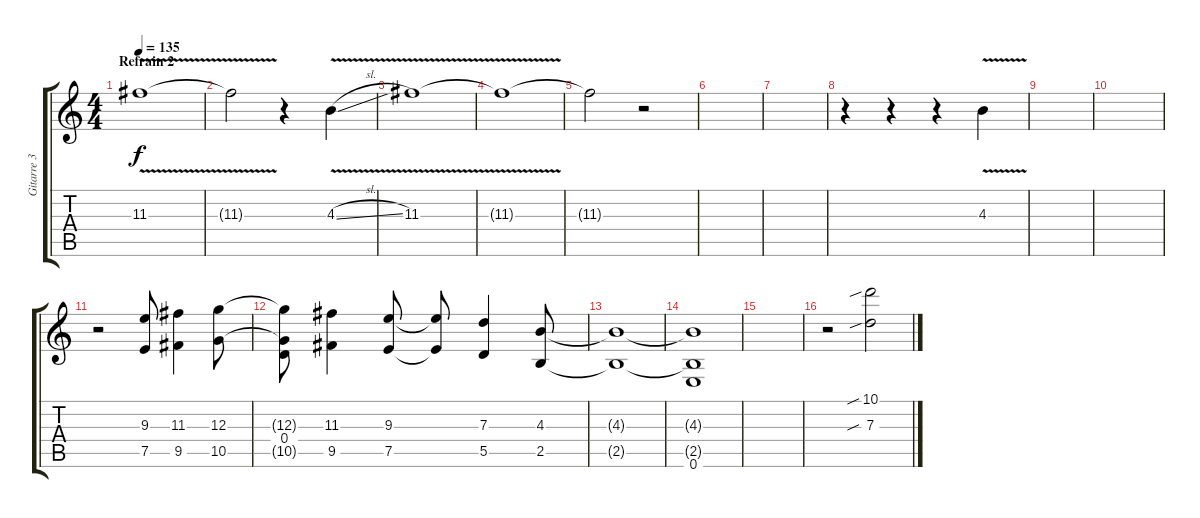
\track ("Gitarre 3" "Gitarre 3") {instrument distortionguitar}
\staff {score tabs}
\tuning (E4 B3 G3 D3 A2 E2) {hide}
\ts (4 4)
\section ("" "Refrain 2")
\tempo 135
\clef g2
\ks c
11.3{v}.1{dy f} |
11.3{t}.2 r.4 4.3{v sl}.4 |
11.3{v}.1 |
11.3{t}.1 |
11.3{t}.2 r.2 |
|
|
r.4 r.4 r.4 4.3{v}.4 |
|
|
r.2 (9.3 7.5).8 (11.3 9.5).4 (12.3 10.5).8 |
(12.3{t} 0.4 10.5{t}).8 (11.3 9.5).4 (9.3 7.5).8 (9.3{t} 7.5{t}).8 (7.3 5.5).4 (4.3 2.5).8 |
(4.3{t} 2.5{t}).1 |
(4.3{t} 2.5{t} 0.6).1 |
|
r.2 (10.1{sib sl} 7.3{sib sl}).2
